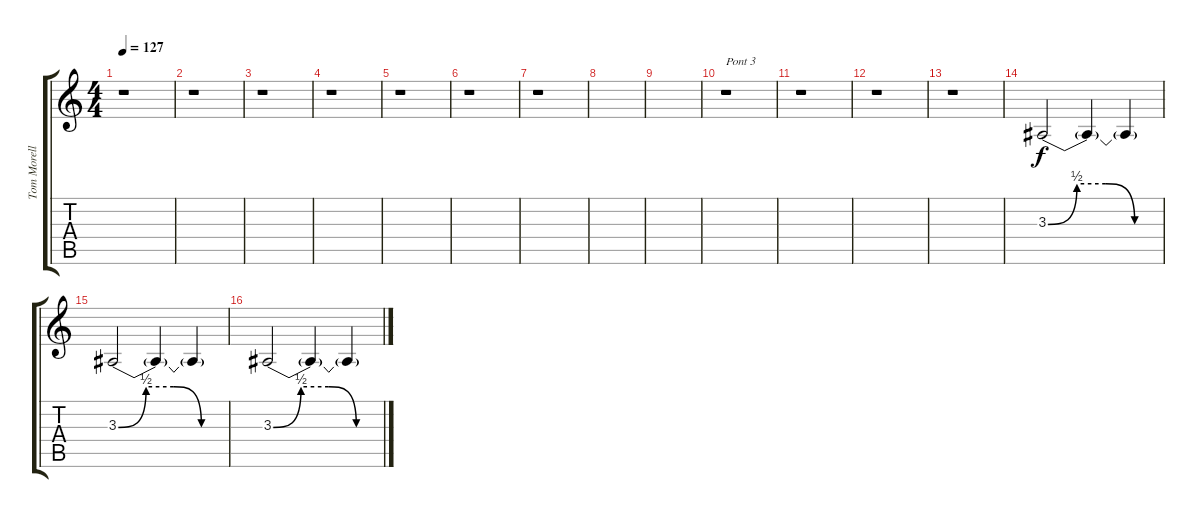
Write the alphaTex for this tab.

\track ("Tom Morello" "Tom Morell") {instrument lead1square}
\staff {score tabs}
\tuning (E4 B3 G3 D3 A2 D2) {hide}
\ts (4 4)
\tempo 127
\clef g2
\ks c
r.1{dy f} |
r.1 |
r.1 |
r.1 |
r.1 |
r.1 |
r.1 |
|
|
r.1{txt "Pont 3"} |
r.1 |
r.1 |
r.1 |
3.3{be (custom 0 0 15 2 30 2 45 0 60 0)}.2 3.3{t}.4 3.3{t}.4 |
3.3{be (custom 0 0 15 2 30 2 45 0 60 0)}.2 3.3{t}.4 3.3{t}.4 |
3.3{be (custom 0 0 15 2 30 2 45 0 60 0)}.2 3.3{t}.4 3.3{t}.4
